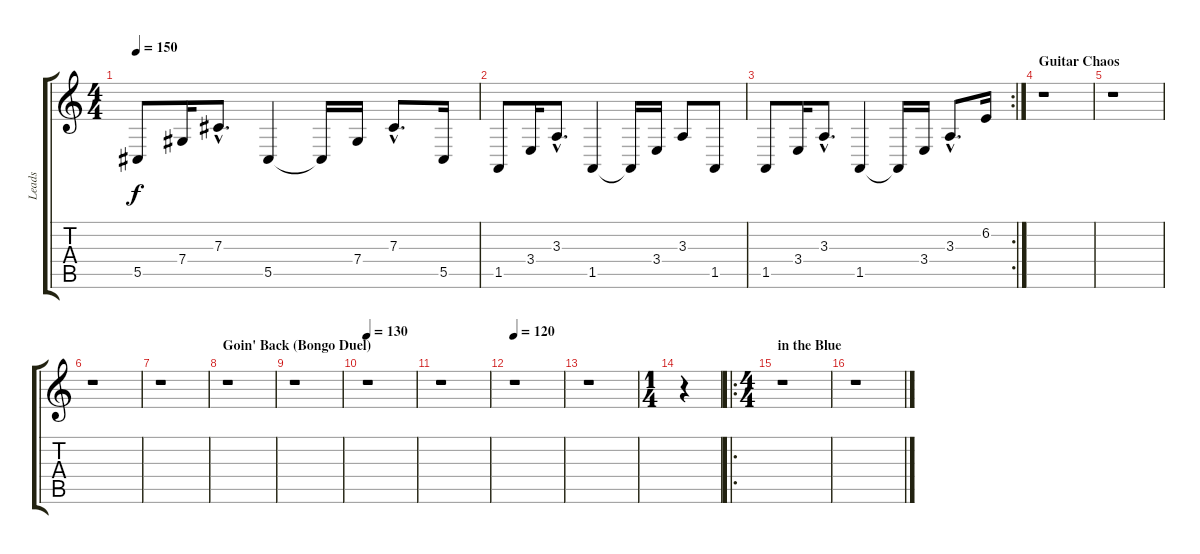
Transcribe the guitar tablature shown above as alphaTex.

\track ("Leads" "Leads") {instrument lead2sawtooth}
\staff {score tabs}
\tuning (Eb4 Bb3 Gb3 Db3 Ab2 Db2) {hide}
\ts (4 4)
\tempo 150
\clef g2
\ks c
5.5.8{dy f} 7.4.16 7.3{hac}.8{d} 5.5.4 5.5{t}.16 7.4.16 7.3{hac}.8{d} 5.5.16 |
1.5.8 3.4.16 3.3{hac}.8{d} 1.5.4 1.5{t}.16 3.4.16 3.3.8 1.5.8 |
\rc 2
1.5.8 3.4.16 3.3{hac}.8{d} 1.5.4 1.5{t}.16 3.4.16 3.3{hac}.8{d} 6.2.16 |
\section ("" "Guitar Chaos")
r.1 |
r.1 |
r.1 |
r.1 |
\section ("" "Goin' Back (Bongo Duel)")
r.1 |
r.1 |
\tempo 130
r.1 |
r.1 |
\tempo 120
r.1 |
r.1 |
\ts (1 4)
r.4 |
\ro
\ts (4 4)
\section ("" "in the Blue")
r.1 |
r.1
